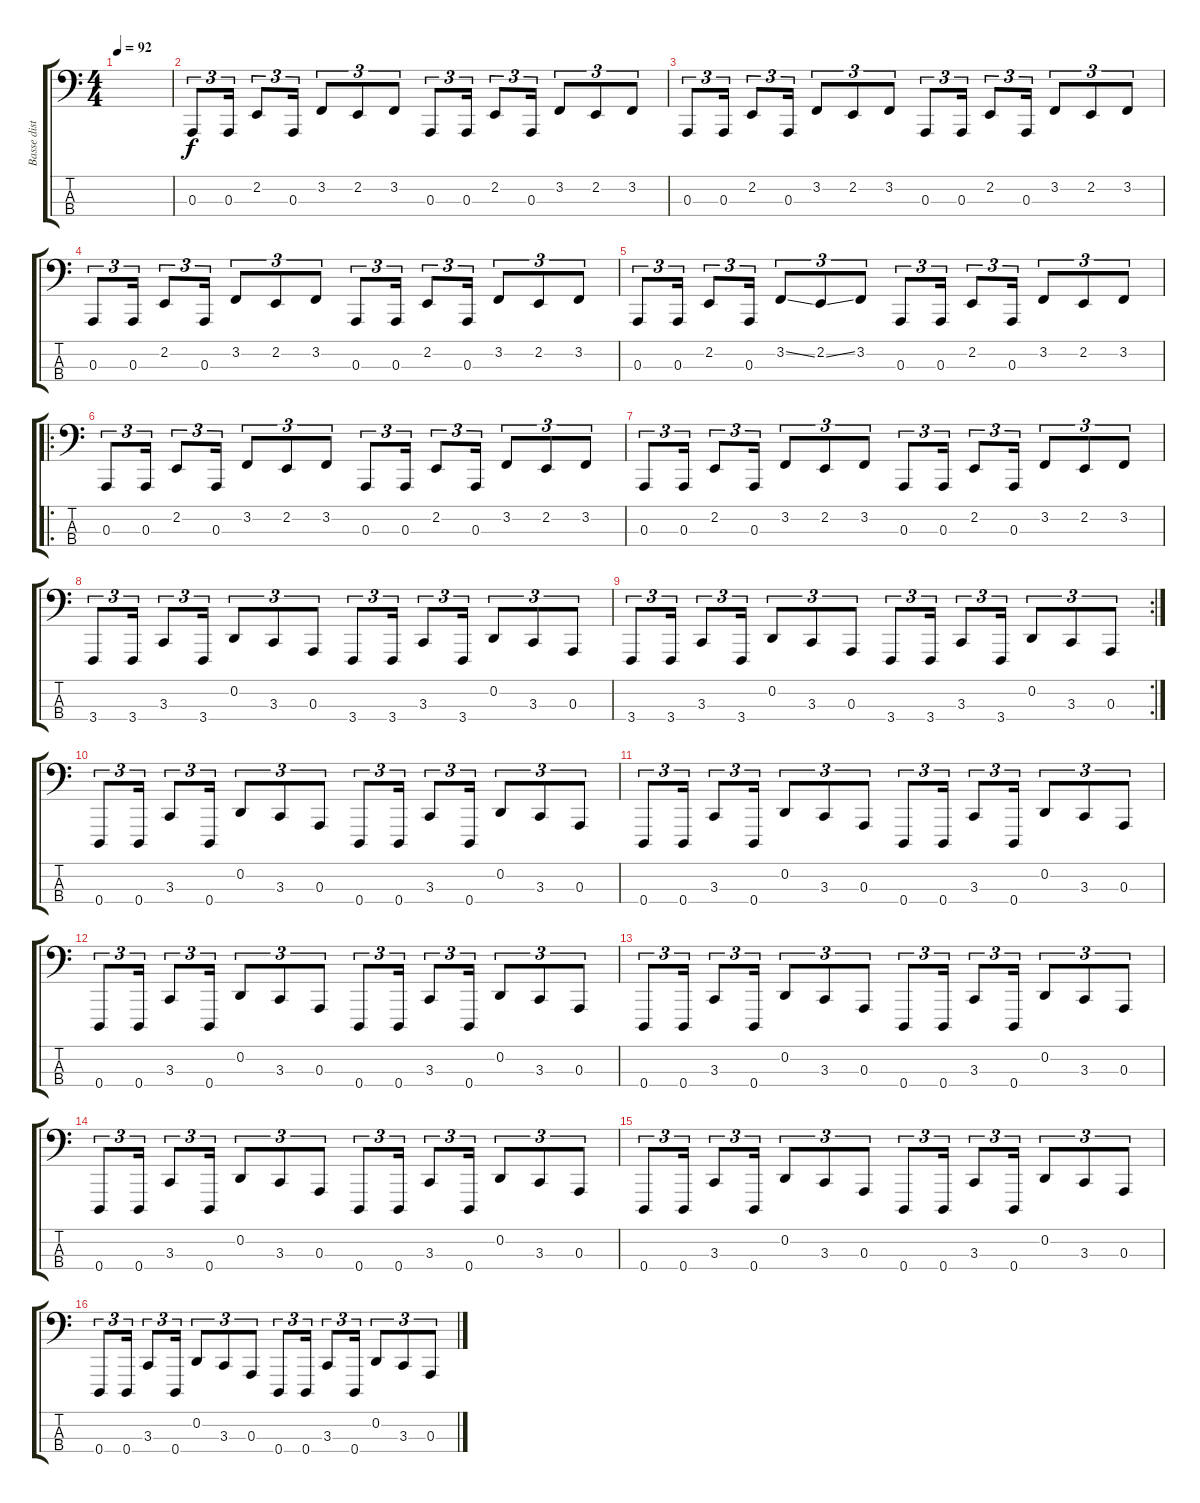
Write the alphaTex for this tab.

\track ("Basse disto" "Basse dist") {instrument lead8bassandlead}
\staff {score tabs}
\tuning (G2 D2 A1 D1) {hide}
\ts (4 4)
\tempo 92
\clef f4
\ks c
|
0.3.8{tu (3 2)} 0.3.16{tu (3 2)} 2.2.8{tu (3 2)} 0.3.16{tu (3 2)} 3.2.8{tu (3 2)} 2.2.8{tu (3 2)} 3.2.8{tu (3 2)} 0.3.8{tu (3 2)} 0.3.16{tu (3 2)} 2.2.8{tu (3 2)} 0.3.16{tu (3 2)} 3.2.8{tu (3 2)} 2.2.8{tu (3 2)} 3.2.8{tu (3 2)} |
0.3.8{tu (3 2)} 0.3.16{tu (3 2)} 2.2.8{tu (3 2)} 0.3.16{tu (3 2)} 3.2.8{tu (3 2)} 2.2.8{tu (3 2)} 3.2.8{tu (3 2)} 0.3.8{tu (3 2)} 0.3.16{tu (3 2)} 2.2.8{tu (3 2)} 0.3.16{tu (3 2)} 3.2.8{tu (3 2)} 2.2.8{tu (3 2)} 3.2.8{tu (3 2)} |
0.3.8{tu (3 2)} 0.3.16{tu (3 2)} 2.2.8{tu (3 2)} 0.3.16{tu (3 2)} 3.2.8{tu (3 2)} 2.2.8{tu (3 2)} 3.2.8{tu (3 2)} 0.3.8{tu (3 2)} 0.3.16{tu (3 2)} 2.2.8{tu (3 2)} 0.3.16{tu (3 2)} 3.2.8{tu (3 2)} 2.2.8{tu (3 2)} 3.2.8{tu (3 2)} |
0.3.8{tu (3 2)} 0.3.16{tu (3 2)} 2.2.8{tu (3 2)} 0.3.16{tu (3 2)} 3.2{ss}.8{tu (3 2)} 2.2{ss}.8{tu (3 2)} 3.2.8{tu (3 2)} 0.3.8{tu (3 2)} 0.3.16{tu (3 2)} 2.2.8{tu (3 2)} 0.3.16{tu (3 2)} 3.2.8{tu (3 2)} 2.2.8{tu (3 2)} 3.2.8{tu (3 2)} |
\ro
0.3.8{tu (3 2)} 0.3.16{tu (3 2)} 2.2.8{tu (3 2)} 0.3.16{tu (3 2)} 3.2.8{tu (3 2)} 2.2.8{tu (3 2)} 3.2.8{tu (3 2)} 0.3.8{tu (3 2)} 0.3.16{tu (3 2)} 2.2.8{tu (3 2)} 0.3.16{tu (3 2)} 3.2.8{tu (3 2)} 2.2.8{tu (3 2)} 3.2.8{tu (3 2)} |
0.3.8{tu (3 2)} 0.3.16{tu (3 2)} 2.2.8{tu (3 2)} 0.3.16{tu (3 2)} 3.2.8{tu (3 2)} 2.2.8{tu (3 2)} 3.2.8{tu (3 2)} 0.3.8{tu (3 2)} 0.3.16{tu (3 2)} 2.2.8{tu (3 2)} 0.3.16{tu (3 2)} 3.2.8{tu (3 2)} 2.2.8{tu (3 2)} 3.2.8{tu (3 2)} |
3.4.8{tu (3 2)} 3.4.16{tu (3 2)} 3.3.8{tu (3 2)} 3.4.16{tu (3 2)} 0.2.8{tu (3 2)} 3.3.8{tu (3 2)} 0.3.8{tu (3 2)} 3.4.8{tu (3 2)} 3.4.16{tu (3 2)} 3.3.8{tu (3 2)} 3.4.16{tu (3 2)} 0.2.8{tu (3 2)} 3.3.8{tu (3 2)} 0.3.8{tu (3 2)} |
\rc 2
3.4.8{tu (3 2)} 3.4.16{tu (3 2)} 3.3.8{tu (3 2)} 3.4.16{tu (3 2)} 0.2.8{tu (3 2)} 3.3.8{tu (3 2)} 0.3.8{tu (3 2)} 3.4.8{tu (3 2)} 3.4.16{tu (3 2)} 3.3.8{tu (3 2)} 3.4.16{tu (3 2)} 0.2.8{tu (3 2)} 3.3.8{tu (3 2)} 0.3.8{tu (3 2)} |
0.4.8{tu (3 2)} 0.4.16{tu (3 2)} 3.3.8{tu (3 2)} 0.4.16{tu (3 2)} 0.2.8{tu (3 2)} 3.3.8{tu (3 2)} 0.3.8{tu (3 2)} 0.4.8{tu (3 2)} 0.4.16{tu (3 2)} 3.3.8{tu (3 2)} 0.4.16{tu (3 2)} 0.2.8{tu (3 2)} 3.3.8{tu (3 2)} 0.3.8{tu (3 2)} |
0.4.8{tu (3 2)} 0.4.16{tu (3 2)} 3.3.8{tu (3 2)} 0.4.16{tu (3 2)} 0.2.8{tu (3 2)} 3.3.8{tu (3 2)} 0.3.8{tu (3 2)} 0.4.8{tu (3 2)} 0.4.16{tu (3 2)} 3.3.8{tu (3 2)} 0.4.16{tu (3 2)} 0.2.8{tu (3 2)} 3.3.8{tu (3 2)} 0.3.8{tu (3 2)} |
0.4.8{tu (3 2)} 0.4.16{tu (3 2)} 3.3.8{tu (3 2)} 0.4.16{tu (3 2)} 0.2.8{tu (3 2)} 3.3.8{tu (3 2)} 0.3.8{tu (3 2)} 0.4.8{tu (3 2)} 0.4.16{tu (3 2)} 3.3.8{tu (3 2)} 0.4.16{tu (3 2)} 0.2.8{tu (3 2)} 3.3.8{tu (3 2)} 0.3.8{tu (3 2)} |
0.4.8{tu (3 2)} 0.4.16{tu (3 2)} 3.3.8{tu (3 2)} 0.4.16{tu (3 2)} 0.2.8{tu (3 2)} 3.3.8{tu (3 2)} 0.3.8{tu (3 2)} 0.4.8{tu (3 2)} 0.4.16{tu (3 2)} 3.3.8{tu (3 2)} 0.4.16{tu (3 2)} 0.2.8{tu (3 2)} 3.3.8{tu (3 2)} 0.3.8{tu (3 2)} |
0.4.8{tu (3 2)} 0.4.16{tu (3 2)} 3.3.8{tu (3 2)} 0.4.16{tu (3 2)} 0.2.8{tu (3 2)} 3.3.8{tu (3 2)} 0.3.8{tu (3 2)} 0.4.8{tu (3 2)} 0.4.16{tu (3 2)} 3.3.8{tu (3 2)} 0.4.16{tu (3 2)} 0.2.8{tu (3 2)} 3.3.8{tu (3 2)} 0.3.8{tu (3 2)} |
0.4.8{tu (3 2)} 0.4.16{tu (3 2)} 3.3.8{tu (3 2)} 0.4.16{tu (3 2)} 0.2.8{tu (3 2)} 3.3.8{tu (3 2)} 0.3.8{tu (3 2)} 0.4.8{tu (3 2)} 0.4.16{tu (3 2)} 3.3.8{tu (3 2)} 0.4.16{tu (3 2)} 0.2.8{tu (3 2)} 3.3.8{tu (3 2)} 0.3.8{tu (3 2)} |
0.4.8{tu (3 2)} 0.4.16{tu (3 2)} 3.3.8{tu (3 2)} 0.4.16{tu (3 2)} 0.2.8{tu (3 2)} 3.3.8{tu (3 2)} 0.3.8{tu (3 2)} 0.4.8{tu (3 2)} 0.4.16{tu (3 2)} 3.3.8{tu (3 2)} 0.4.16{tu (3 2)} 0.2.8{tu (3 2)} 3.3.8{tu (3 2)} 0.3.8{tu (3 2)}
